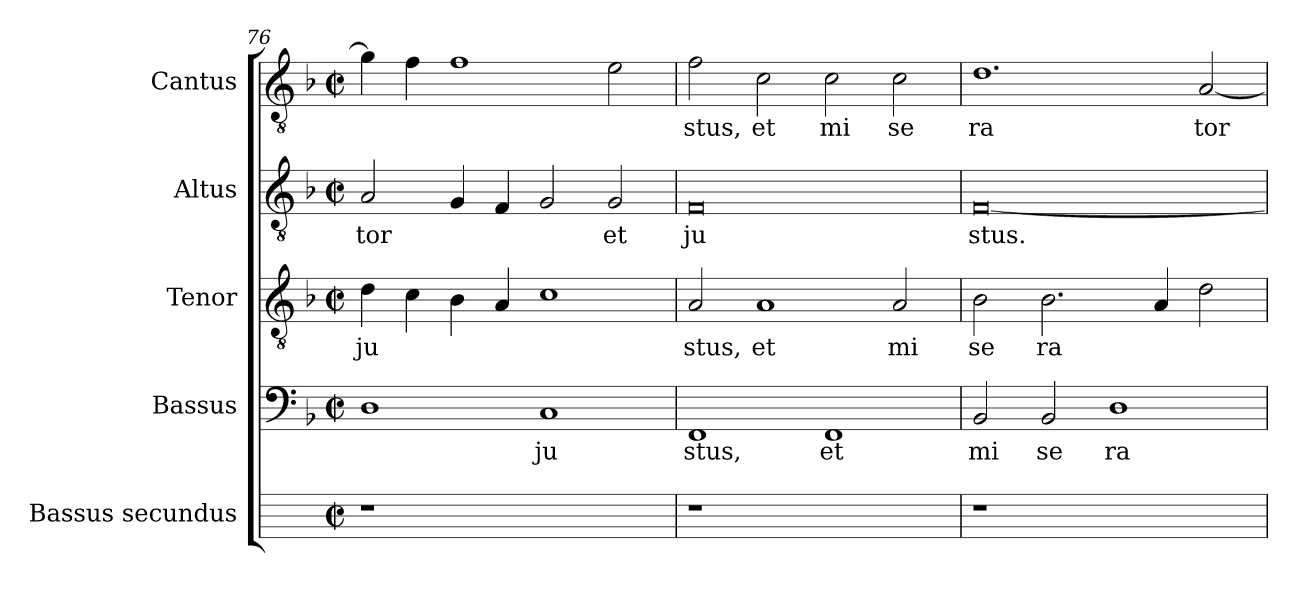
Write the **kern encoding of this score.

**kern	**kern	**text	**kern	**text	**kern	**text	**kern	**text
*part5	*part4	*part4	*part3	*part3	*part2	*part2	*part1	*part1
*staff5	*staff4	*staff4	*staff3	*staff3	*staff2	*staff2	*staff1	*staff1
*I"Bassus  secundus	*I"Bassus	*	*I"Tenor	*	*I"Altus	*	*I"Cantus	*
*	*I'B	*	*I'T	*	*I'A	*	*I'C	*
*	*clefF4	*	*clefGv2	*	*clefGv2	*	*clefGv2	*
*k[]	*k[b-]	*	*k[b-]	*	*k[b-]	*	*k[b-]	*
*C:	*F:	*	*F:	*	*F:	*	*F:	*
*M2/2	*M2/2	*	*M2/2	*	*M2/2	*	*M2/2	*
*met(c|)	*met(c|)	*	*met(c|)	*	*met(c|)	*	*met(c|)	*
=76	=76	=76	=76	=76	=76	=76	=76	=76
!	!	!LO:LY:b:cj	!	!LO:LY:b:cj	!	!LO:LY:b:cj	!	!LO:LY:b:cj
1r	1D	.	4d\	ju	2A/	tor	4g\]	.
!	!	!	!	!LO:LY:b:cj	!	!	!	!LO:LY:b:cj
.	.	.	4c\	.	.	.	4f\	.
!	!	!	!	!LO:LY:b:cj	!	!LO:LY:b:cj	!	!LO:LY:b:cj
.	.	.	4B-\	.	4G/	.	1f	.
!	!	!	!	!LO:LY:b:cj	!	!LO:LY:b:cj	!	!
.	.	.	4A/	.	4F/	.	.	.
!	!	!LO:LY:b:cj	!	!LO:LY:b:cj	!	!LO:LY:b:cj	!	!
1ryy	1C	ju	1c	.	2G/	.	.	.
!	!	!	!	!	!	!LO:LY:b:cj	!	!LO:LY:b:cj
.	.	.	.	.	2G/	et	2e\	.
=77	=77	=77	=77	=77	=77	=77	=77	=77
!	!	!LO:LY:b:cj	!	!LO:LY:b:cj	!	!LO:LY:b:cj	!	!LO:LY:b:cj
1r	1FF	stus,	2A/	stus,	0F	ju	2f\	stus,
!	!	!	!	!LO:LY:b:cj	!	!	!	!LO:LY:b:cj
.	.	.	1A	et	.	.	2c\	et
!	!	!LO:LY:b:cj	!	!	!	!	!	!LO:LY:b:cj
1ryy	1FF	et	.	.	.	.	2c\	mi
!	!	!	!	!LO:LY:b:cj	!	!	!	!LO:LY:b:cj
.	.	.	2A/	mi	.	.	2c\	se
=78	=78	=78	=78	=78	=78	=78	=78	=78
!	!	!LO:LY:b:cj	!	!LO:LY:b:cj	!	!LO:LY:b:cj	!	!LO:LY:b:cj
1r	2BB-/	mi	2B-\	se	[<0F	stus.	1.d	ra
!	!	!LO:LY:b:cj	!	!LO:LY:b:cj	!	!	!	!
.	2BB-/	se	2.B-\	ra	.	.	.	.
!	!	!LO:LY:b:cj	!	!	!	!	!	!
1ryy	1D	ra	.	.	.	.	.	.
!	!	!	!	!LO:LY:b:cj	!	!	!	!
.	.	.	4A/	.	.	.	.	.
!	!	!	!	!LO:LY:b:cj	!	!	!	!LO:LY:b:cj
.	.	.	2d\	.	.	.	[<2A/	tor
=	=	=	=	=	=	=	=	=
*-	*-	*-	*-	*-	*-	*-	*-	*-
